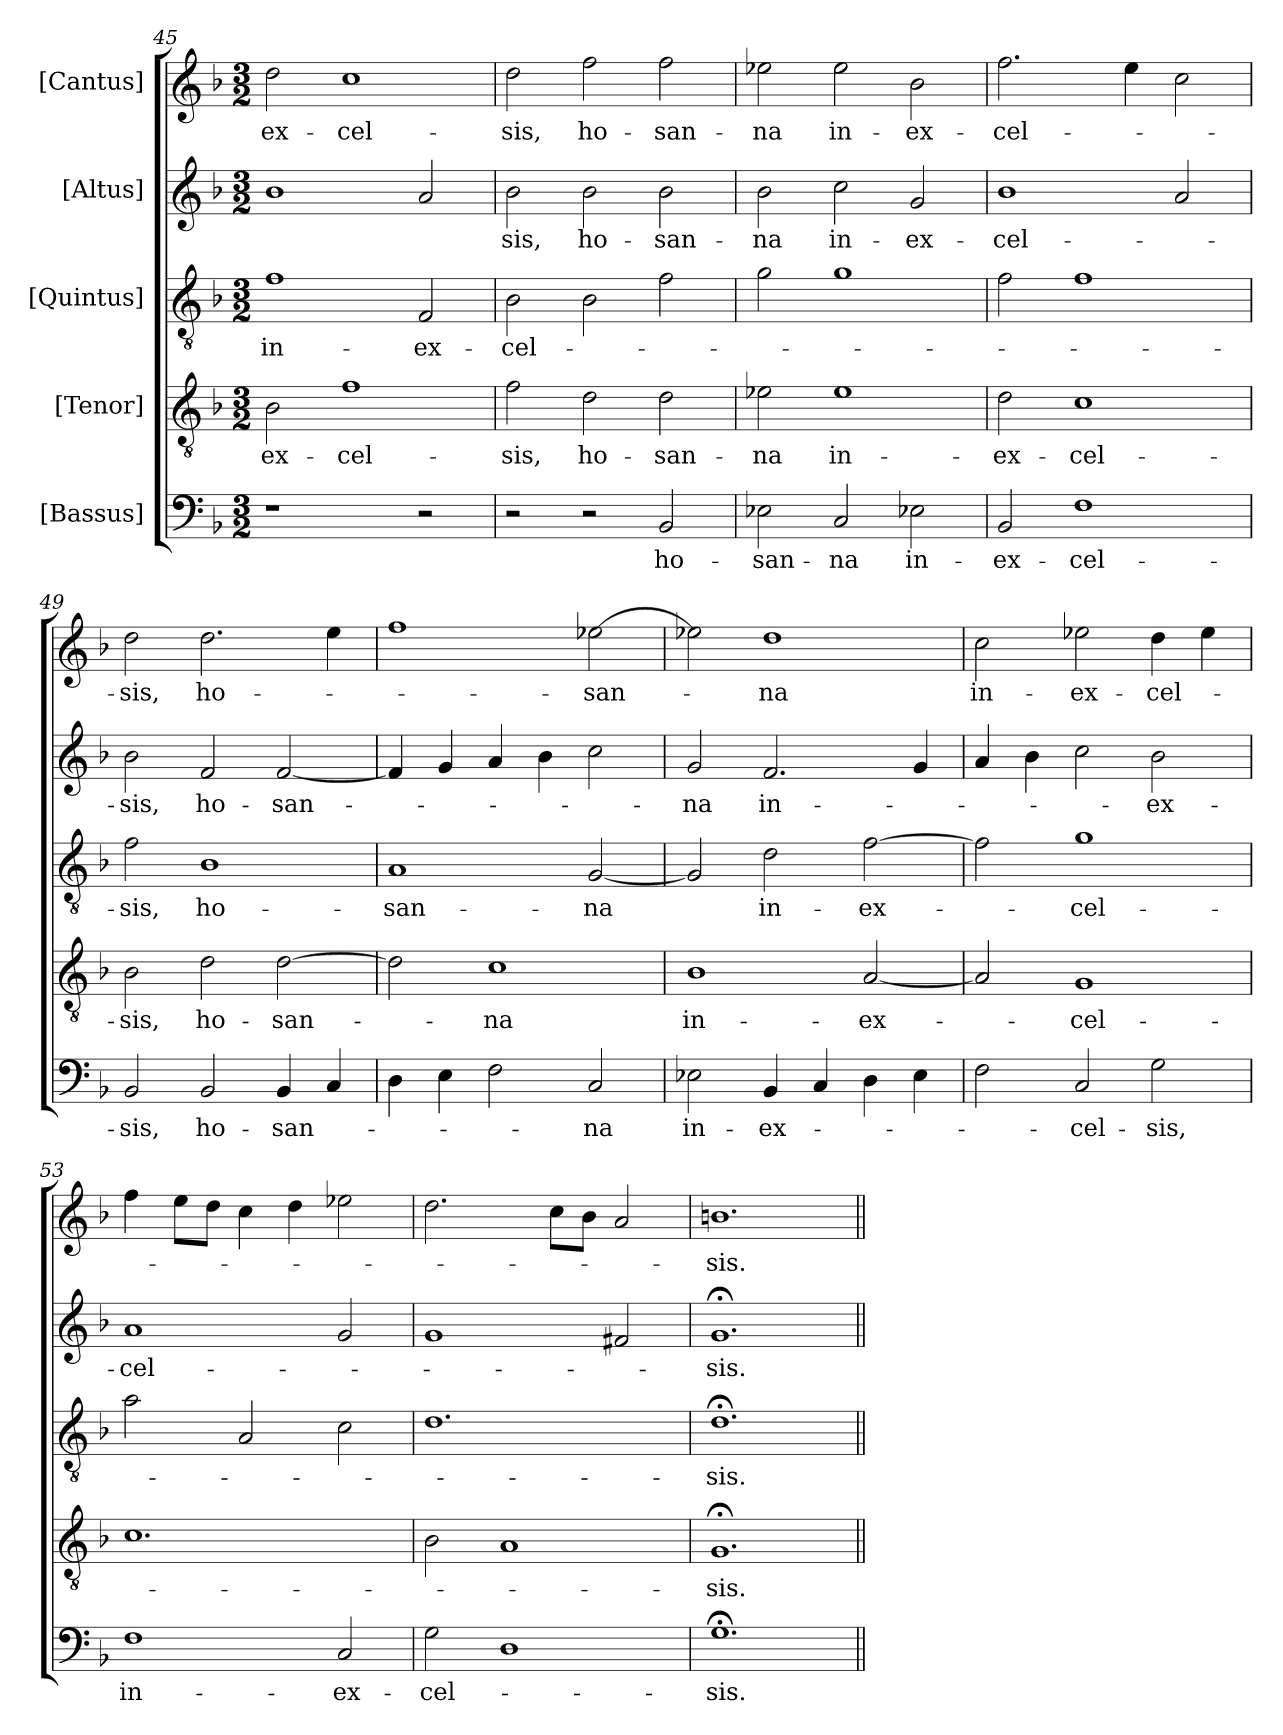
**kern	**text	**kern	**text	**kern	**text	**kern	**text	**kern	**text
*part5	*part5	*part4	*part4	*part3	*part3	*part2	*part2	*part1	*part1
*staff5	*staff5	*staff4	*staff4	*staff3	*staff3	*staff2	*staff2	*staff1	*staff1
*I"[Bassus]	*	*I"[Tenor]	*	*I"[Quintus]	*	*I"[Altus]	*	*I"[Cantus]	*
*clefF4	*	*clefGv2	*	*clefGv2	*	*clefG2	*	*clefG2	*
*k[b-]	*	*k[b-]	*	*k[b-]	*	*k[b-]	*	*k[b-]	*
*M3/2	*	*M3/2	*	*M3/2	*	*M3/2	*	*M3/2	*
=45	=45	=45	=45	=45	=45	=45	=45	=45	=45
1r	.	2B-\	ex-	1f\	in-	1b-\	.	2dd\	ex-
.	.	1f\	-cel-	.	.	.	.	1cc\	-cel-
2r	.	.	.	2F/	ex-	2a/	.	.	.
=46	=46	=46	=46	=46	=46	=46	=46	=46	=46
2r	.	2f\	-sis,	2B-\	-cel-	2b-\	-sis,	2dd\	-sis,
2r	.	2d\	ho-	2B-\	.	2b-\	ho-	2ff\	ho-
2BB-/	ho-	2d\	-san-	2f\	.	2b-\	-san-	2ff\	-san-
=47	=47	=47	=47	=47	=47	=47	=47	=47	=47
2E-X\	-san-	2e-X\	-na	2g\	.	2b-\	-na	2ee-X\	-na
2C/	-na	1e-\	in-	1g\	.	2cc\	in-	2ee-\	in-
2E-X\	in-	.	.	.	.	2g/	ex-	2b-\	ex-
=48	=48	=48	=48	=48	=48	=48	=48	=48	=48
2BB-/	ex-	2d\	ex-	2f\	.	1b-\	-cel-	2.ff\	-cel-
1F\	-cel-	1c\	-cel-	1f\	.	.	.	.	.
.	.	.	.	.	.	.	.	4ee\	.
.	.	.	.	.	.	2a/	.	2cc\	.
=49	=49	=49	=49	=49	=49	=49	=49	=49	=49
2BB-/	-sis,	2B-\	-sis,	2f\	-sis,	2b-\	-sis,	2dd\	-sis,
2BB-/	ho-	2d\	ho-	1B-\	ho-	2f/	ho-	2.dd\	ho-
4BB-/	-san-	[2d\	-san-	.	.	[2f/	-san-	.	.
4C/	.	.	.	.	.	.	.	4ee\	.
=50	=50	=50	=50	=50	=50	=50	=50	=50	=50
4D\	.	2d\]	.	1A/	-san-	4f/]	.	1ff\	.
4E\	.	.	.	.	.	4g/	.	.	.
2F\	.	1c\	-na	.	.	4a/	.	.	.
.	.	.	.	.	.	4b-\	.	.	.
2C/	-na	.	.	[2G/	-na	2cc\	.	[2ee-X\	-san-
=51	=51	=51	=51	=51	=51	=51	=51	=51	=51
2E-X\	in-	1B-\	in-	2G/]	.	2g/	-na	2ee-X\]	.
4BB-/	ex-	.	.	2d\	in-	2.f/	in-	1dd\	-na
4C/	.	.	.	.	.	.	.	.	.
4D\	.	[2A/	ex-	[2f\	ex-	.	.	.	.
4E-\	.	.	.	.	.	4g/	.	.	.
=52	=52	=52	=52	=52	=52	=52	=52	=52	=52
2F\	.	2A/]	.	2f\]	.	4a/	.	2cc\	in-
.	.	.	.	.	.	4b-\	.	.	.
2C/	-cel-	1G/	-cel-	1g\	-cel-	2cc\	.	2ee-X\	ex-
2G\	-sis,	.	.	.	.	2b-\	ex-	4dd\	-cel-
.	.	.	.	.	.	.	.	4ee-\	.
=53	=53	=53	=53	=53	=53	=53	=53	=53	=53
1F\	in-	1.c\	.	2a\	.	1a/	-cel-	4ff\	.
.	.	.	.	.	.	.	.	8ee\L	.
.	.	.	.	.	.	.	.	8dd\J	.
.	.	.	.	2A/	.	.	.	4cc\	.
.	.	.	.	.	.	.	.	4dd\	.
2C/	ex-	.	.	2c\	.	2g/	.	2ee-X\	.
=54	=54	=54	=54	=54	=54	=54	=54	=54	=54
2G\	-cel-	2B-\	.	1.d\	.	1g/	.	2.dd\	.
1D\	.	1A/	.	.	.	.	.	.	.
.	.	.	.	.	.	.	.	8cc\L	.
.	.	.	.	.	.	.	.	8b-\J	.
.	.	.	.	.	.	2f#X/	.	2a/	.
=55	=55	=55	=55	=55	=55	=55	=55	=55	=55
1.G;<\	-sis.	1.G;</	-sis.	1.d;<\	-sis.	1.g;</	-sis.	1.bn\	-sis.
=||	=||	=||	=||	=||	=||	=||	=||	=||	=||
*-	*-	*-	*-	*-	*-	*-	*-	*-	*-
